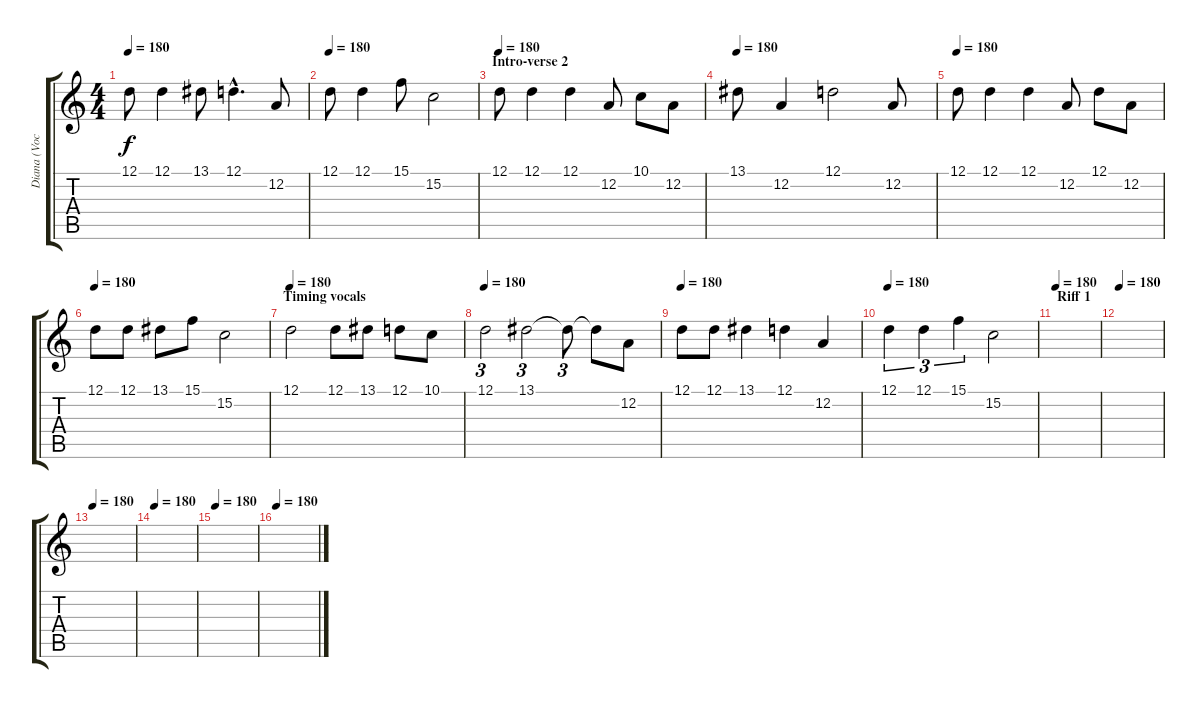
\track ("Diana (Vocal)" "Diana (Voc") {instrument lead1square}
\staff {score tabs}
\tuning (D4 A3 F3 C3 G2 D2) {hide}
\ts (4 4)
\tempo 180
\clef g2
\ks c
12.1.8{dy f} 12.1.4 13.1.8 12.1{hac}.4{d} 12.2.8 |
\tempo 180
12.1.8 12.1.4 15.1.8 15.2.2 |
\section ("" "Intro-verse 2")
\tempo 180
12.1.8 12.1.4 12.1.4 12.2.8 10.1.8 12.2.8 |
\tempo 180
13.1.8 12.2.4 12.1.2 12.2.8 |
\tempo 180
12.1.8 12.1.4 12.1.4 12.2.8 12.1.8 12.2.8 |
\tempo 180
12.1.8 12.1.8 13.1.8 15.1.8 15.2.2 |
\section ("" "Timing vocals")
\tempo 180
12.1.2 12.1.8 13.1.8 12.1.8 10.1.8 |
\tempo 180
12.1.2{tu (3 2)} 13.1.2{tu (3 2)} 13.1{t}.8{tu (3 2)} 13.1{t}.8 12.2.8 |
\tempo 180
12.1.8 12.1.8 13.1.4 12.1.4 12.2.4 |
\tempo 180
12.1.4{tu (3 2)} 12.1.4{tu (3 2)} 15.1.4{tu (3 2)} 15.2.2 |
\section ("" "Riff 1")
\tempo 180
|
\tempo 180
|
\tempo 180
|
\tempo 180
|
\tempo 180
|
\tempo 180
